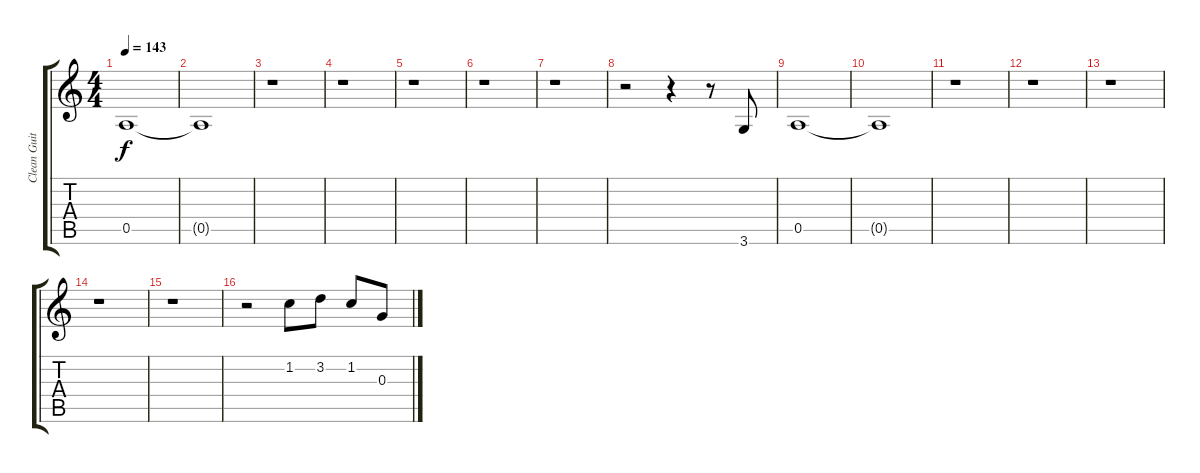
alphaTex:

\track ("Clean Guitar" "Clean Guit") {instrument electricguitarclean}
\staff {score tabs}
\tuning (E4 B3 G3 D3 A2 E2) {hide}
\ts (4 4)
\tempo 143
\clef g2
\ks c
0.5.1{dy f} |
0.5{t}.1 |
r.1 |
r.1 |
r.1 |
r.1 |
r.1 |
r.2 r.4 r.8 3.6.8 |
0.5.1 |
0.5{t}.1 |
r.1 |
r.1 |
r.1 |
r.1 |
r.1 |
r.2 1.2.8 3.2.8 1.2.8 0.3.8
